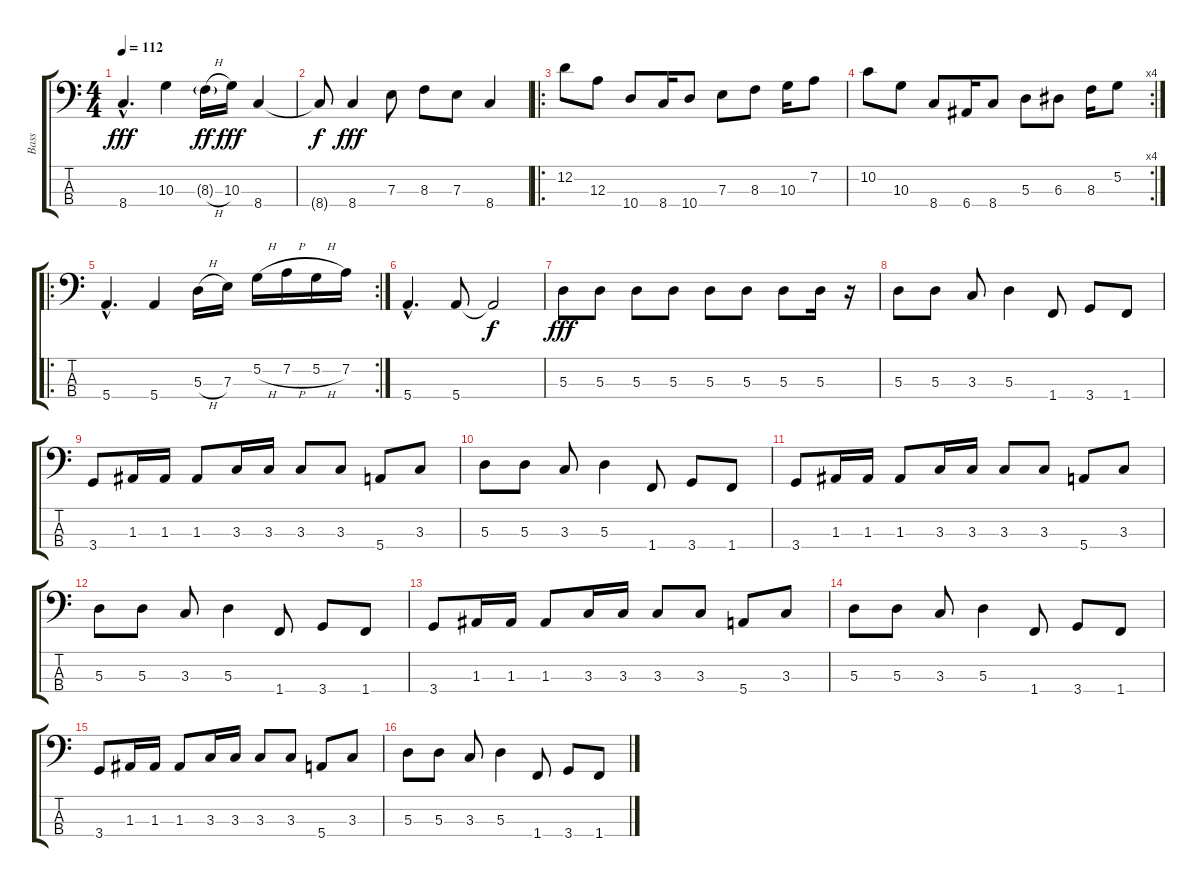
\track ("Bass" "Bass") {instrument electricbassfinger}
\staff {score tabs}
\tuning (G2 D2 A1 E1) {hide}
\ts (4 4)
\tempo 112
\clef f4
\ks c
8.4{hac}.4{d dy fff} 10.3.4 8.3{h g}.16{dy ff} 10.3.16{dy fff} 8.4.4 |
8.4{t}.8{dy f} 8.4.4{dy fff} 7.3.8 8.3.8 7.3.8 8.4.4 |
\ro
12.2.8 12.3.8 10.4.8 8.4.16 10.4.8 7.3.8 8.3.8 10.3.16 7.2.8 |
\rc 4
10.2.8 10.3.8 8.4.8 6.4.16 8.4.8 5.3.8 6.3.8 8.3.16 5.2.8 |
\ro
\rc 2
5.4{hac}.4{d} 5.4.4 5.3{h}.16 7.3.16 5.2{h}.16 7.2{h}.16 5.2{h}.16 7.2.16 |
5.4{hac}.4{d} 5.4.8 5.4{t}.2{dy f} |
5.3.8{dy fff} 5.3.8 5.3.8 5.3.8 5.3.8 5.3.8 5.3.8 5.3.16 r.16 |
5.3.8 5.3.8 3.3.8 5.3.4 1.4.8 3.4.8 1.4.8 |
3.4.8 1.3.16 1.3.16 1.3.8 3.3.16 3.3.16 3.3.8 3.3.8 5.4.8 3.3.8 |
5.3.8 5.3.8 3.3.8 5.3.4 1.4.8 3.4.8 1.4.8 |
3.4.8 1.3.16 1.3.16 1.3.8 3.3.16 3.3.16 3.3.8 3.3.8 5.4.8 3.3.8 |
5.3.8 5.3.8 3.3.8 5.3.4 1.4.8 3.4.8 1.4.8 |
3.4.8 1.3.16 1.3.16 1.3.8 3.3.16 3.3.16 3.3.8 3.3.8 5.4.8 3.3.8 |
5.3.8 5.3.8 3.3.8 5.3.4 1.4.8 3.4.8 1.4.8 |
3.4.8 1.3.16 1.3.16 1.3.8 3.3.16 3.3.16 3.3.8 3.3.8 5.4.8 3.3.8 |
5.3.8 5.3.8 3.3.8 5.3.4 1.4.8 3.4.8 1.4.8
